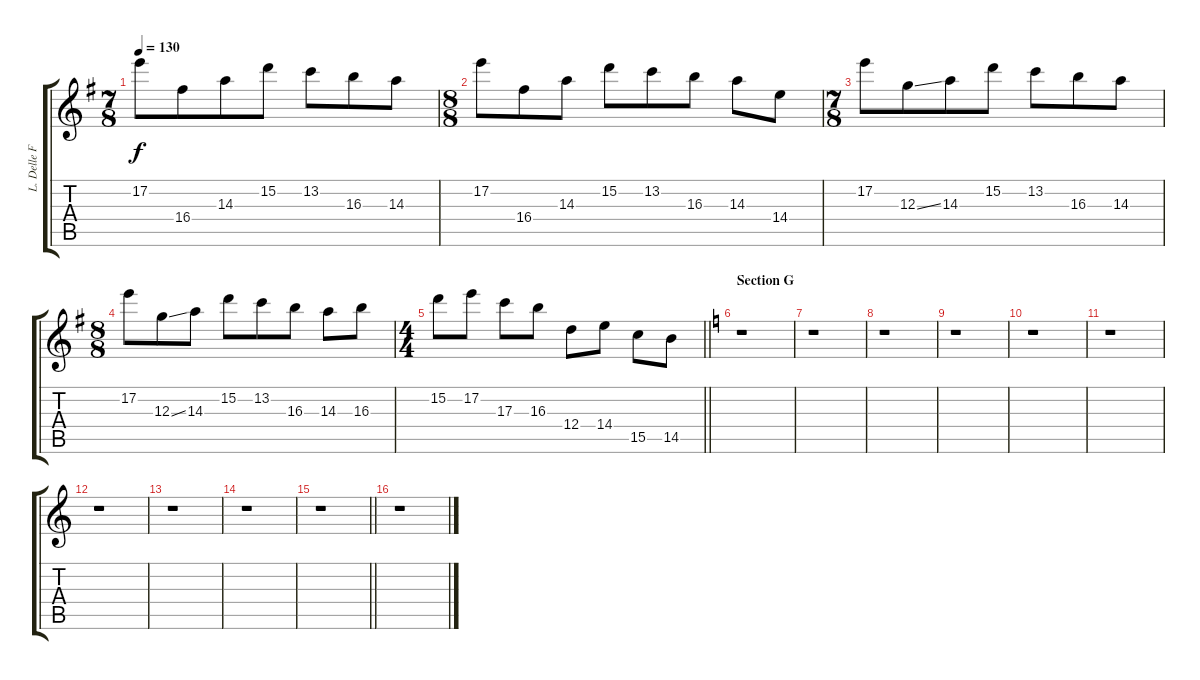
\track ("L. Delle Fave (Guitar Lead)" "L. Delle F") {instrument overdrivenguitar}
\staff {score tabs}
\tuning (E4 B3 G3 D3 A2 E2) {hide}
\ts (7 8)
\tempo 130
\clef g2
\ks eminor
17.2.8{dy f} 16.4.8 14.3.8 15.2.8 13.2.8 16.3.8 14.3.8 |
\ts (8 8)
17.2.8 16.4.8 14.3.8 15.2.8 13.2.8 16.3.8 14.3.8 14.4.8 |
\ts (7 8)
17.2.8 12.3{ss}.8 14.3.8 15.2.8 13.2.8 16.3.8 14.3.8 |
\ts (8 8)
17.2.8 12.3{ss}.8 14.3.8 15.2.8 13.2.8 16.3.8 14.3.8 16.3.8 |
\ts (4 4)
\barLineRight lightlight
15.2.8 17.2.8 17.3.8 16.3.8 12.4.8 14.4.8 15.5.8 14.5.8 |
\section ("" "Section G")
\ks aminor
r.1 |
r.1 |
r.1 |
r.1 |
r.1 |
r.1 |
r.1 |
r.1 |
r.1 |
\barLineRight lightlight
r.1 |
r.1
